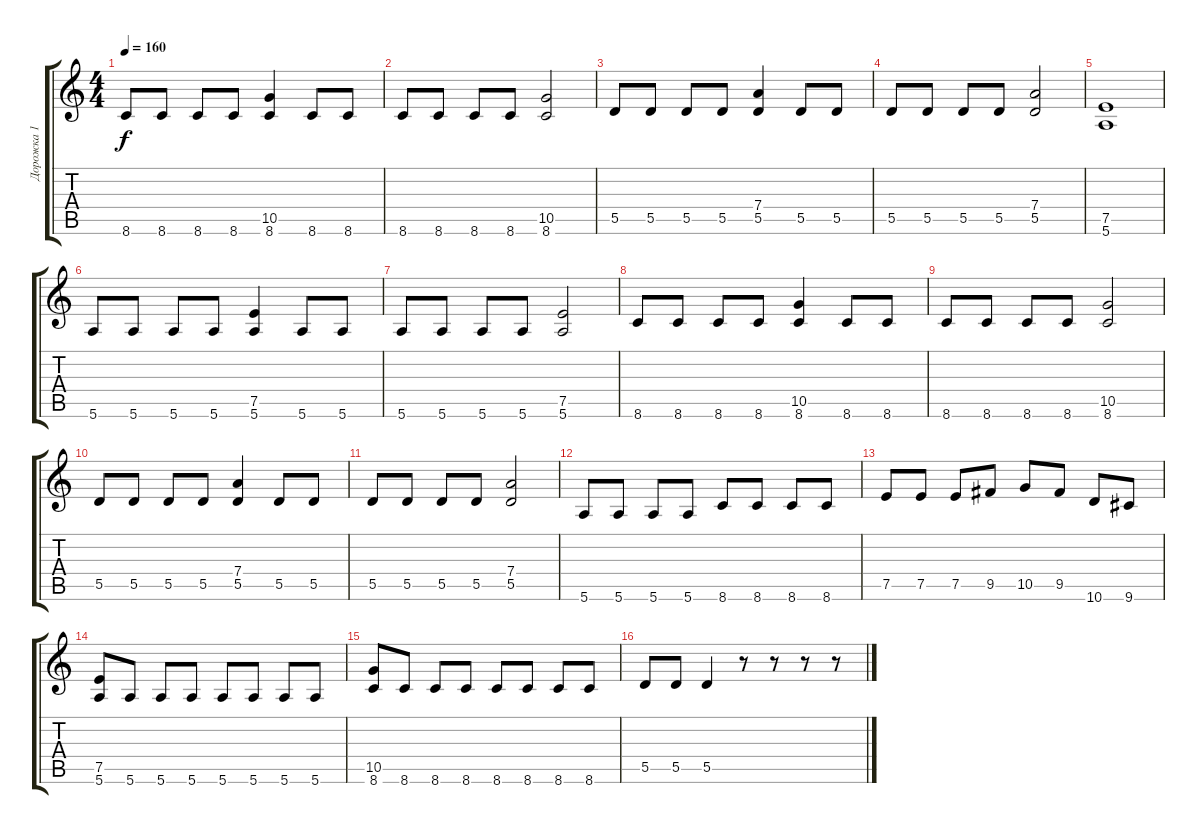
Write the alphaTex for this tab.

\track ("Дорожка 1" "Дорожка 1") {instrument distortionguitar}
\staff {score tabs}
\tuning (E4 B3 G3 D3 A2 E2) {hide}
\ts (4 4)
\tempo 160
\clef g2
\ks c
8.6.8{dy f} 8.6.8 8.6.8 8.6.8 (10.5 8.6).4 8.6.8 8.6.8 |
8.6.8 8.6.8 8.6.8 8.6.8 (10.5 8.6).2 |
5.5.8 5.5.8 5.5.8 5.5.8 (7.4 5.5).4 5.5.8 5.5.8 |
5.5.8 5.5.8 5.5.8 5.5.8 (7.4 5.5).2 |
(7.5 5.6).1 |
5.6.8 5.6.8 5.6.8 5.6.8 (7.5 5.6).4 5.6.8 5.6.8 |
5.6.8 5.6.8 5.6.8 5.6.8 (7.5 5.6).2 |
8.6.8 8.6.8 8.6.8 8.6.8 (10.5 8.6).4 8.6.8 8.6.8 |
8.6.8 8.6.8 8.6.8 8.6.8 (10.5 8.6).2 |
5.5.8 5.5.8 5.5.8 5.5.8 (7.4 5.5).4 5.5.8 5.5.8 |
5.5.8 5.5.8 5.5.8 5.5.8 (7.4 5.5).2 |
5.6.8 5.6.8 5.6.8 5.6.8 8.6.8 8.6.8 8.6.8 8.6.8 |
7.5.8 7.5.8 7.5.8 9.5.8 10.5.8 9.5.8 10.6.8 9.6.8 |
(7.5 5.6).8 5.6.8 5.6.8 5.6.8 5.6.8 5.6.8 5.6.8 5.6.8 |
(10.5 8.6).8 8.6.8 8.6.8 8.6.8 8.6.8 8.6.8 8.6.8 8.6.8 |
5.5.8 5.5.8 5.5.4 r.8 r.8 r.8 r.8
